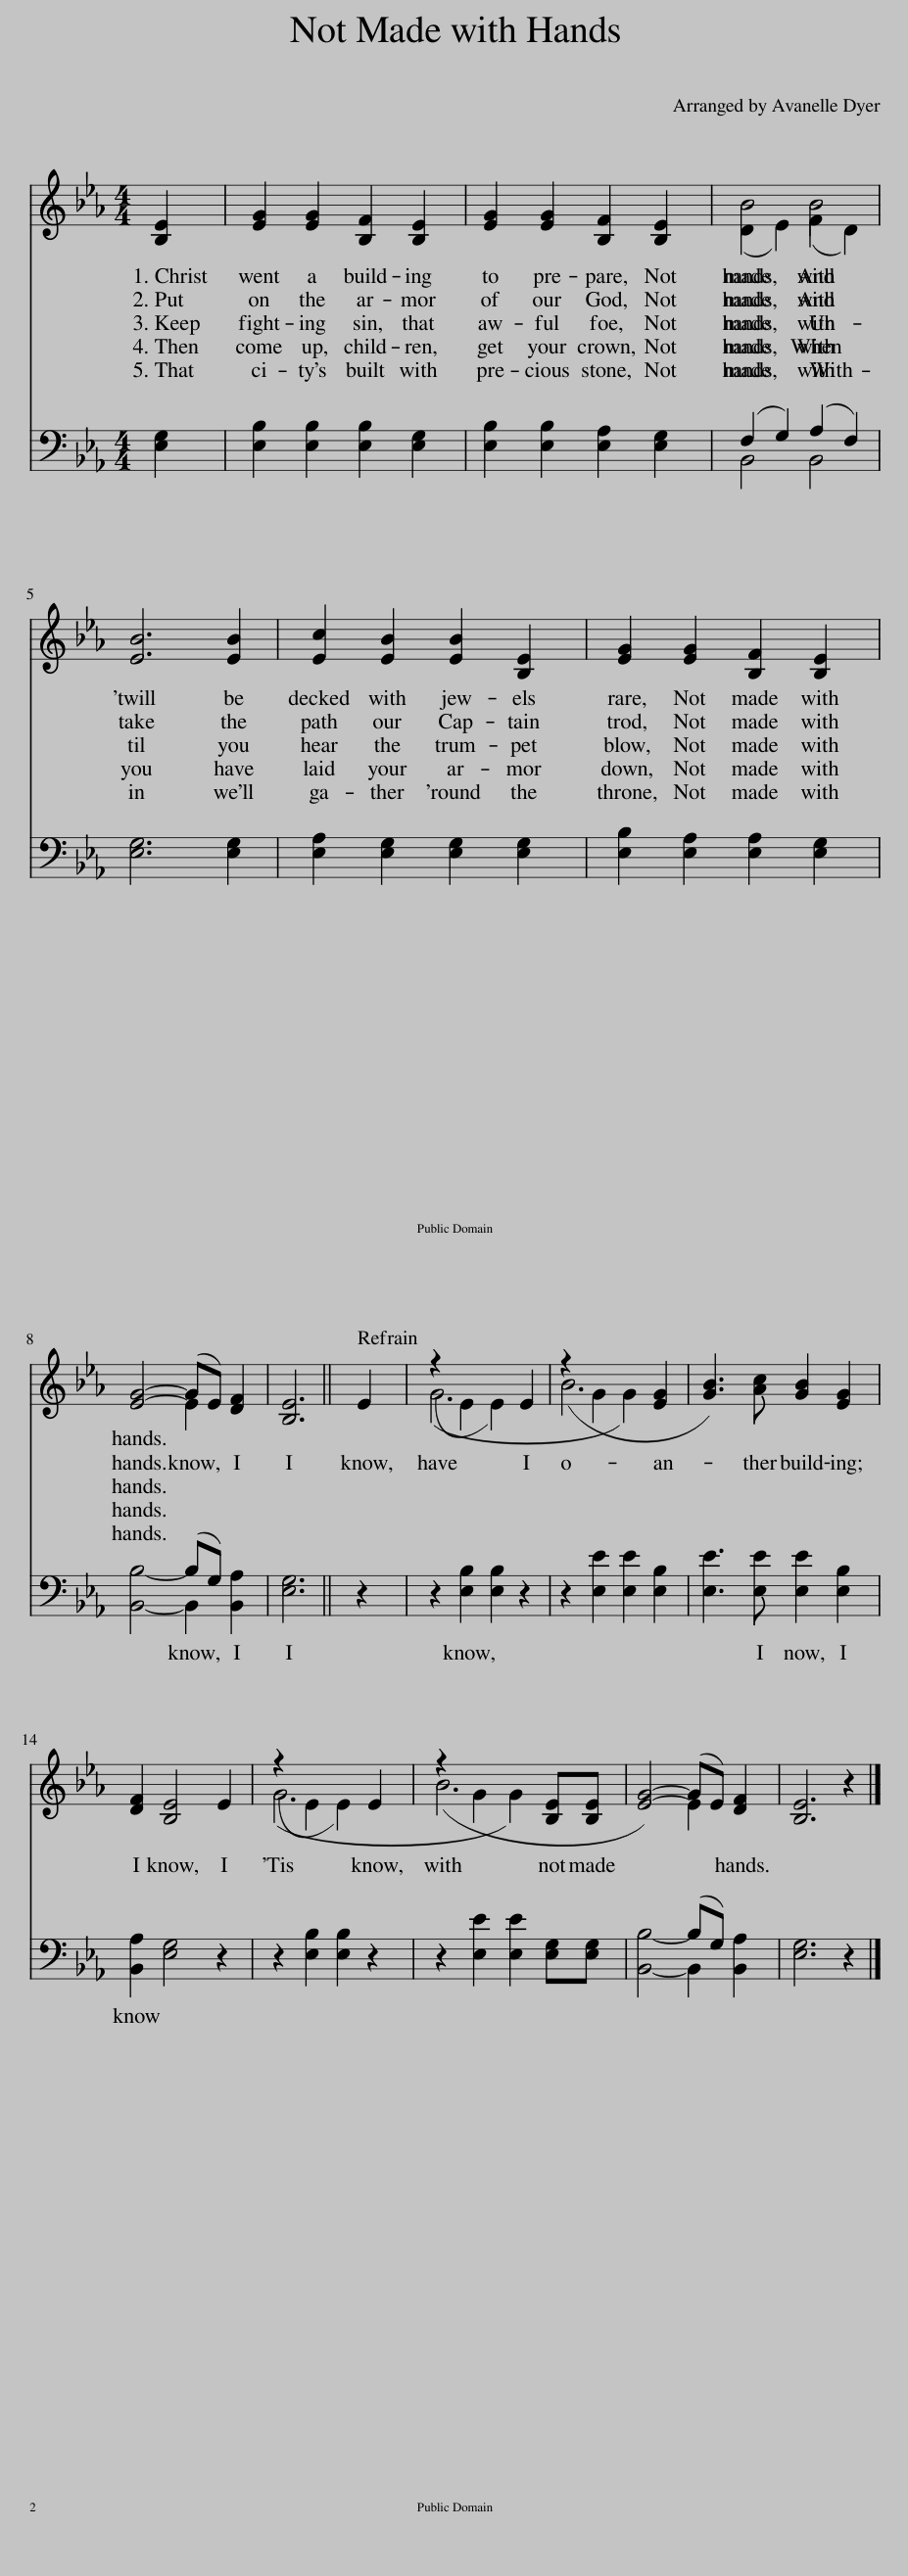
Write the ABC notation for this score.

X:1
%%score ( 1 2 ) ( 3 4 )
L:1/8
M:4/4
I:linebreak $
K:Eb
V:1 treble
V:2 treble
V:3 bass
V:4 bass
V:1
 [B,E]2 | [EG]2 [EG]2 [B,F]2 [B,E]2 | [EG]2 [EG]2 [B,F]2 [B,E]2 | (D2 E2) (F2 D2) |$ [EB]6 [EB]2 | %5
 [Ec]2 [EB]2 [EB]2 [B,E]2 | [EG]2 [EG]2 [B,F]2 [B,E]2 |$ [EG]4- (GE) [DF]2 | [B,E]6 || E2 | %10
 (z2 E2 E2) E2 | z2 G2 G2 [EG]2 | [GB]3 [Ac] [GB]2 [EG]2 |$ [DF]2 [B,E]4 E2 | (z2 E2 E2) E2 | %15
 z2 G2 G2 [B,E][B,E] | [EG]4- (GE) [DF]2 | [B,E]6 z2 |] %18
V:2
 x2 | x8 | x8 | B4 B4 |$ x8 | %5
 x8 | x8 |$ x4 E2 x2 | x6 || x2 | %10
 G6 x2 | B6 x2 | x8 |$ x8 | G6 x2 | %15
 B6 x2 | x4 E2 x2 | x8 |] %18
V:3
 [E,G,]2 | [E,B,]2 [E,B,]2 [E,B,]2 [E,G,]2 | [E,B,]2 [E,B,]2 [E,A,]2 [E,G,]2 | (F,2 G,2) (A,2 F,2) |$ [E,G,]6 [E,G,]2 | %5
 [E,A,]2 [E,G,]2 [E,G,]2 [E,G,]2 | [E,B,]2 [E,A,]2 [E,A,]2 [E,G,]2 |$ [B,,B,]4- (B,G,) [B,,A,]2 | [E,G,]6 || z2 | %10
 z2 [E,B,]2 [E,B,]2 z2 | z2 [E,E]2 [E,E]2 [E,B,]2 | [E,E]3 [E,E] [E,E]2 [E,B,]2 |$ [B,,A,]2 [E,G,]4 z2 | z2 [E,B,]2 [E,B,]2 z2 | %15
 z2 [E,E]2 [E,E]2 [E,G,][E,G,] | [B,,B,]4- (B,G,) [B,,A,]2 | [E,G,]6 z2 |] %18
V:4
 x2 | x8 | x8 | B,,4 B,,4 |$ x8 | %5
 x8 | x8 |$ x4 B,,2 x2 | x6 || x2 | %10
 x8 | x8 | x8 |$ x8 | x8 | %15
 x8 | x4 B,,2 x2 | x8 |] %18
